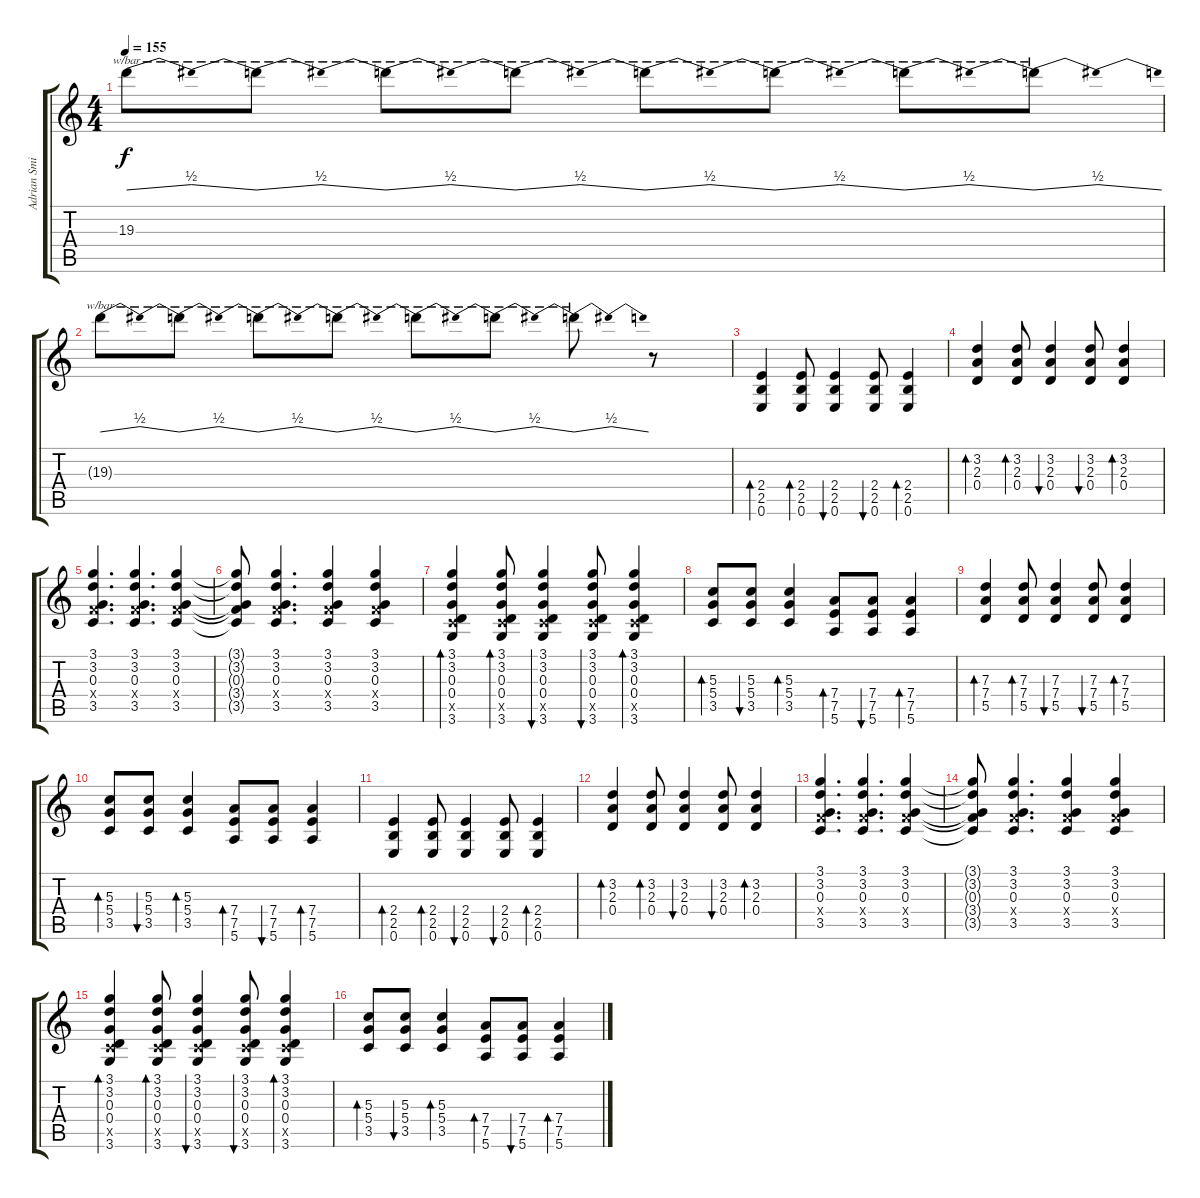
\track ("Adrian Smith" "Adrian Smi") {instrument distortionguitar}
\staff {score tabs}
\tuning (E4 B3 G3 D3 A2 E2) {hide}
\ts (4 4)
\tempo 155
\clef g2
\ks c
19.3{t}.8{tbe (dip default 0 0 30 2 60 0) dy f} 19.3{t}.8{tbe (dip default 0 0 30 2 60 0)} 19.3{t}.8{tbe (dip default 0 0 30 2 60 0)} 19.3{t}.8{tbe (dip default 0 0 30 2 60 0)} 19.3{t}.8{tbe (dip default 0 0 30 2 60 0)} 19.3{t}.8{tbe (dip default 0 0 30 2 60 0)} 19.3{t}.8{tbe (dip default 0 0 30 2 60 0)} 19.3{t}.8{tbe (dip default 0 0 30 2 60 0)} |
19.3{t}.8{tbe (dip default 0 0 30 2 60 0)} 19.3{t}.8{tbe (dip default 0 0 30 2 60 0)} 19.3{t}.8{tbe (dip default 0 0 30 2 60 0)} 19.3{t}.8{tbe (dip default 0 0 30 2 60 0)} 19.3{t}.8{tbe (dip default 0 0 30 2 60 0)} 19.3{t}.8{tbe (dip default 0 0 30 2 60 0)} 19.3{t}.8{tbe (dip default 0 0 30 2 60 0)} r.8 |
(2.4 2.5 0.6).4{bd 30 volume 11} (2.4 2.5 0.6).8{bd 30} (2.4 2.5 0.6).4{bu 30} (2.4 2.5 0.6).8{bu 30} (2.4 2.5 0.6).4{bd 60} |
(3.2 2.3 0.4).4{bd 30} (3.2 2.3 0.4).8{bd 30} (3.2 2.3 0.4).4{bu 30} (3.2 2.3 0.4).8{bu 30} (3.2 2.3 0.4).4{bd 60} |
(3.1 3.2 0.3 3.4{x} 3.5).4{d} (3.1 3.2 0.3 3.4{x} 3.5).4{d} (3.1 3.2 0.3 3.4{x} 3.5).4 |
(3.1{t} 3.2{t} 0.3{t} 3.4{t} 3.5{t}).8 (3.1 3.2 0.3 3.4{x} 3.5).4{d} (3.1 3.2 0.3 3.4{x} 3.5).4 (3.1 3.2 0.3 3.4{x} 3.5).4 |
(3.1 3.2 0.3 0.4 3.5{x} 3.6).4{bd 30} (3.1 3.2 0.3 0.4 3.5{x} 3.6).8{bd 30} (3.1 3.2 0.3 0.4 3.5{x} 3.6).4{bu 30} (3.1 3.2 0.3 0.4 3.5{x} 3.6).8{bu 30} (3.1 3.2 0.3 0.4 3.5{x} 3.6).4{bd 30} |
(5.3 5.4 3.5).8{bd 30} (5.3 5.4 3.5).8{bu 30} (5.3 5.4 3.5).4{bd 30} (7.4 7.5 5.6).8{bd 30} (7.4 7.5 5.6).8{bu 30} (7.4 7.5 5.6).4{bd 30} |
(7.3 7.4 5.5).4{bd 30} (7.3 7.4 5.5).8{bd 30} (7.3 7.4 5.5).4{bu 30} (7.3 7.4 5.5).8{bu 30} (7.3 7.4 5.5).4{bd 60} |
(5.3 5.4 3.5).8{bd 30} (5.3 5.4 3.5).8{bu 30} (5.3 5.4 3.5).4{bd 30} (7.4 7.5 5.6).8{bd 30} (7.4 7.5 5.6).8{bu 30} (7.4 7.5 5.6).4{bd 30} |
(2.4 2.5 0.6).4{bd 30} (2.4 2.5 0.6).8{bd 30} (2.4 2.5 0.6).4{bu 30} (2.4 2.5 0.6).8{bu 30} (2.4 2.5 0.6).4{bd 60} |
(3.2 2.3 0.4).4{bd 30} (3.2 2.3 0.4).8{bd 30} (3.2 2.3 0.4).4{bu 30} (3.2 2.3 0.4).8{bu 30} (3.2 2.3 0.4).4{bd 60} |
(3.1 3.2 0.3 3.4{x} 3.5).4{d} (3.1 3.2 0.3 3.4{x} 3.5).4{d} (3.1 3.2 0.3 3.4{x} 3.5).4 |
(3.1{t} 3.2{t} 0.3{t} 3.4{t} 3.5{t}).8 (3.1 3.2 0.3 3.4{x} 3.5).4{d} (3.1 3.2 0.3 3.4{x} 3.5).4 (3.1 3.2 0.3 3.4{x} 3.5).4 |
(3.1 3.2 0.3 0.4 3.5{x} 3.6).4{bd 30} (3.1 3.2 0.3 0.4 3.5{x} 3.6).8{bd 30} (3.1 3.2 0.3 0.4 3.5{x} 3.6).4{bu 30} (3.1 3.2 0.3 0.4 3.5{x} 3.6).8{bu 30} (3.1 3.2 0.3 0.4 3.5{x} 3.6).4{bd 30} |
(5.3 5.4 3.5).8{bd 30} (5.3 5.4 3.5).8{bu 30} (5.3 5.4 3.5).4{bd 30} (7.4 7.5 5.6).8{bd 30} (7.4 7.5 5.6).8{bu 30} (7.4 7.5 5.6).4{bd 30}
